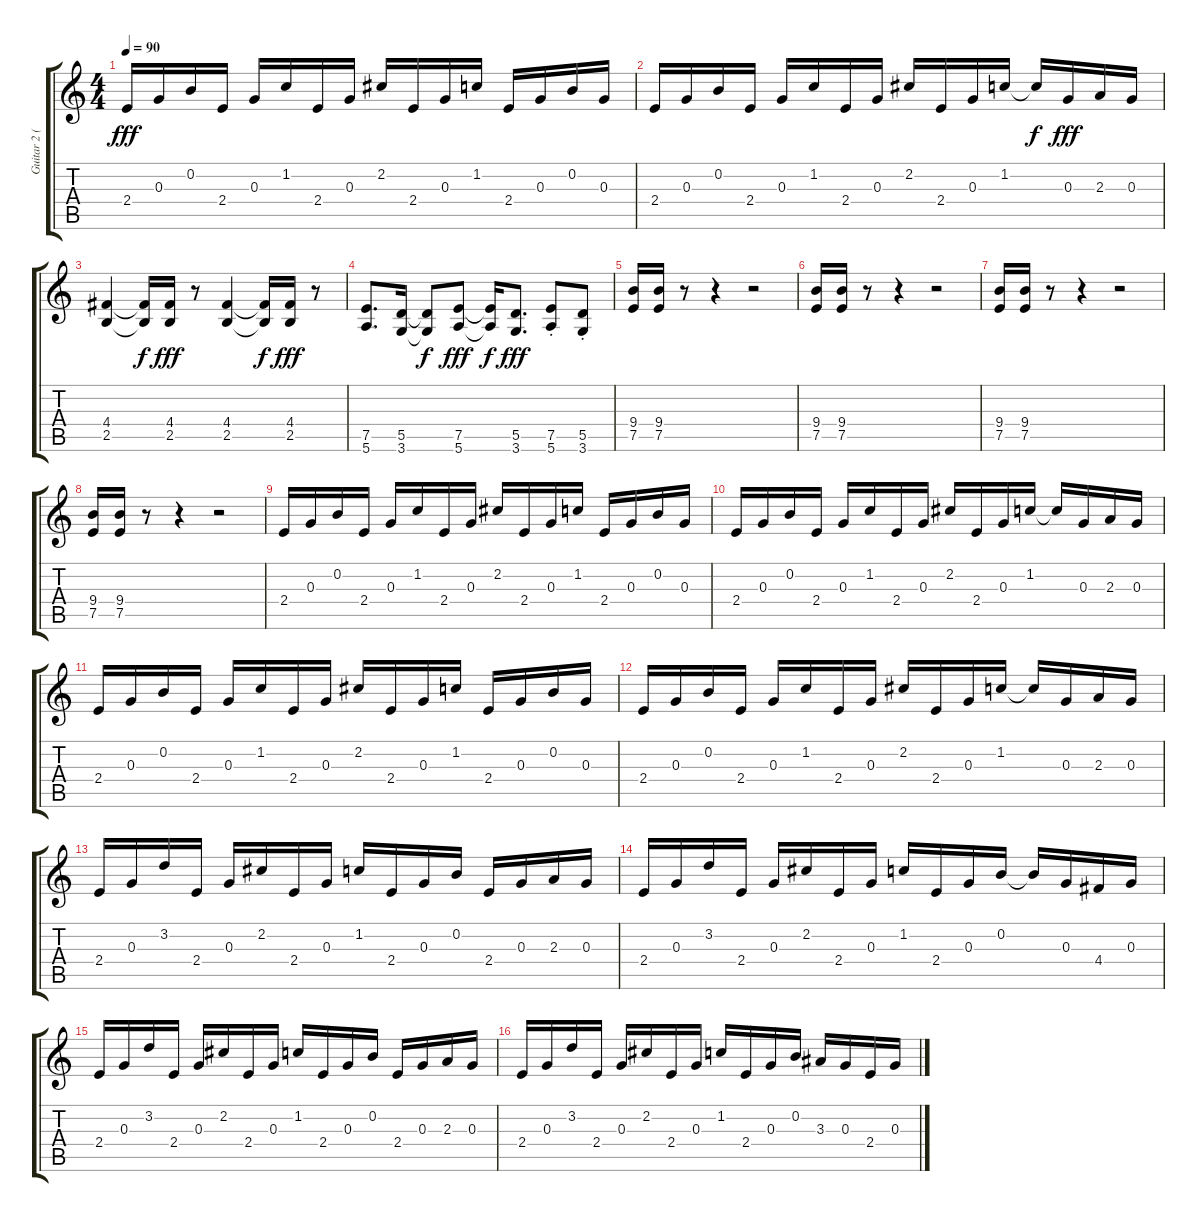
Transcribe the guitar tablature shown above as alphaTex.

\track ("Guitar 2 (Rhythm 2)" "Guitar 2 (") {instrument distortionguitar}
\staff {score tabs}
\tuning (E4 B3 G3 D3 A2 E2) {hide}
\ts (4 4)
\tempo 90
\clef g2
\ks c
2.4.16{dy fff} 0.3.16 0.2.16 2.4.16 0.3.16 1.2.16 2.4.16 0.3.16 2.2.16 2.4.16 0.3.16 1.2.16 2.4.16 0.3.16 0.2.16 0.3.16 |
2.4.16 0.3.16 0.2.16 2.4.16 0.3.16 1.2.16 2.4.16 0.3.16 2.2.16 2.4.16 0.3.16 1.2.16 1.2{t}.16{dy f} 0.3.16{dy fff} 2.3.16 0.3.16 |
(4.4 2.5).4 (4.4{t} 2.5{t}).16{dy f} (4.4 2.5).16{dy fff} r.8 (4.4 2.5).4 (4.4{t} 2.5{t}).16{dy f} (4.4 2.5).16{dy fff} r.8 |
(7.5 5.6).8{d volume 13} (5.5 3.6).16 (5.5{t} 3.6{t}).8{dy f} (7.5 5.6).8{dy fff} (7.5{t} 5.6{t}).16{dy f} (5.5 3.6).8{d dy fff} (7.5{st} 5.6{st}).8 (5.5{st} 3.6{st}).8 |
(9.4 7.5).16 (9.4 7.5).16 r.8 r.4 r.2 |
(9.4 7.5).16 (9.4 7.5).16 r.8 r.4 r.2 |
(9.4 7.5).16 (9.4 7.5).16 r.8 r.4 r.2 |
(9.4 7.5).16 (9.4 7.5).16 r.8 r.4 r.2 |
2.4.16{volume 0} 0.3.16 0.2.16 2.4.16 0.3.16 1.2.16 2.4.16 0.3.16 2.2.16 2.4.16 0.3.16 1.2.16 2.4.16 0.3.16 0.2.16 0.3.16 |
2.4.16 0.3.16 0.2.16 2.4.16 0.3.16 1.2.16 2.4.16 0.3.16 2.2.16 2.4.16 0.3.16 1.2.16 1.2{t}.16 0.3.16 2.3.16 0.3.16 |
2.4.16 0.3.16 0.2.16 2.4.16 0.3.16 1.2.16 2.4.16 0.3.16 2.2.16 2.4.16 0.3.16 1.2.16 2.4.16 0.3.16 0.2.16 0.3.16 |
2.4.16 0.3.16 0.2.16 2.4.16 0.3.16 1.2.16 2.4.16 0.3.16 2.2.16 2.4.16 0.3.16 1.2.16 1.2{t}.16 0.3.16 2.3.16 0.3.16 |
2.4.16 0.3.16 3.2.16 2.4.16 0.3.16 2.2.16 2.4.16 0.3.16 1.2.16 2.4.16 0.3.16 0.2.16 2.4.16 0.3.16 2.3.16 0.3.16 |
2.4.16 0.3.16 3.2.16 2.4.16 0.3.16 2.2.16 2.4.16 0.3.16 1.2.16 2.4.16 0.3.16 0.2.16 0.2{t}.16 0.3.16 4.4.16 0.3.16 |
2.4.16 0.3.16 3.2.16 2.4.16 0.3.16 2.2.16 2.4.16 0.3.16 1.2.16 2.4.16 0.3.16 0.2.16 2.4.16 0.3.16 2.3.16 0.3.16 |
2.4.16 0.3.16 3.2.16 2.4.16 0.3.16 2.2.16 2.4.16 0.3.16 1.2.16 2.4.16 0.3.16 0.2.16 3.3.16 0.3.16 2.4.16 0.3.16
